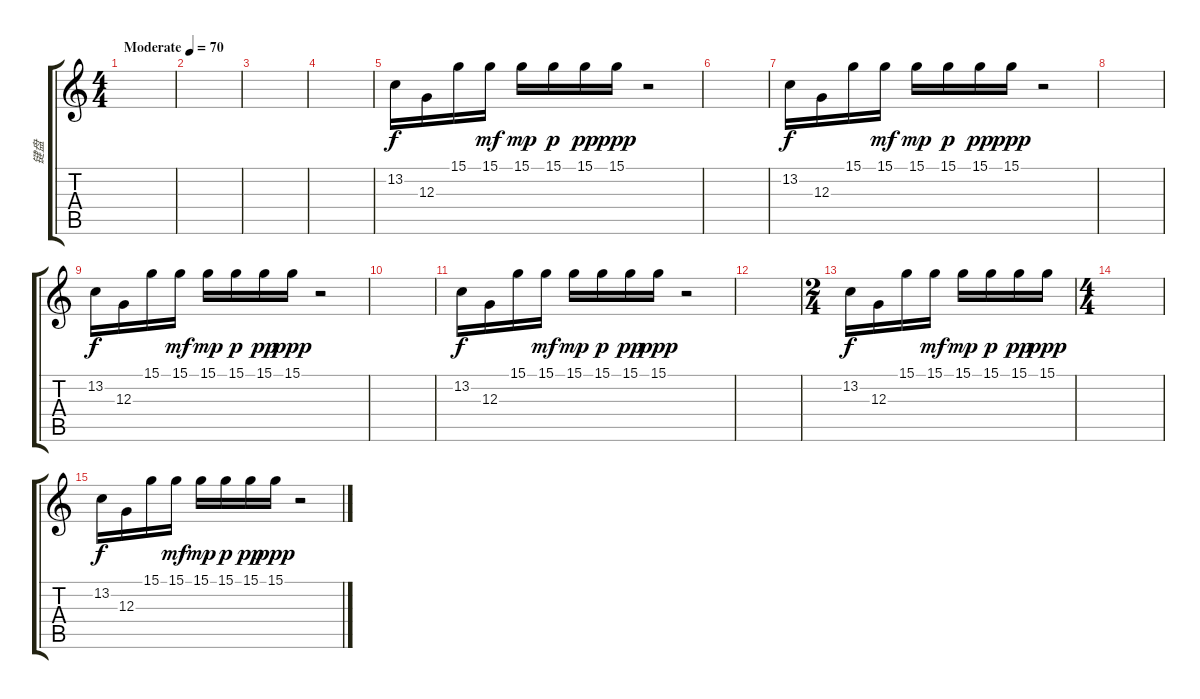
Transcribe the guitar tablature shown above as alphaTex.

\track ("键盘" "键盘") {instrument honkytonkpiano}
\staff {score tabs}
\tuning (E4 B3 G3 D3 A2 E2) {hide}
\ts (4 4)
\tempo (70 "Moderate")
\clef g2
\ks c
|
|
|
|
13.2.16 12.3.16 15.1.16 15.1.16{dy mf} 15.1.16{dy mp} 15.1.16{dy p} 15.1.16{dy pp} 15.1.16{dy ppp} r.2 |
|
13.2.16{dy f} 12.3.16 15.1.16 15.1.16{txt "" dy mf} 15.1.16{dy mp} 15.1.16{dy p} 15.1.16{dy pp} 15.1.16{dy ppp} r.2 |
|
13.2.16{dy f} 12.3.16 15.1.16 15.1.16{dy mf} 15.1.16{dy mp} 15.1.16{dy p} 15.1.16{dy pp} 15.1.16{dy ppp} r.2 |
|
13.2.16{dy f} 12.3.16 15.1.16 15.1.16{dy mf} 15.1.16{dy mp} 15.1.16{dy p} 15.1.16{dy pp} 15.1.16{dy ppp} r.2 |
|
\ts (2 4)
13.2.16{dy f} 12.3.16 15.1.16 15.1.16{dy mf} 15.1.16{dy mp} 15.1.16{dy p} 15.1.16{dy pp} 15.1.16{dy ppp} |
\ts (4 4)
|
13.2.16{dy f} 12.3.16 15.1.16 15.1.16{dy mf} 15.1.16{dy mp} 15.1.16{dy p} 15.1.16{dy pp} 15.1.16{dy ppp} r.2
